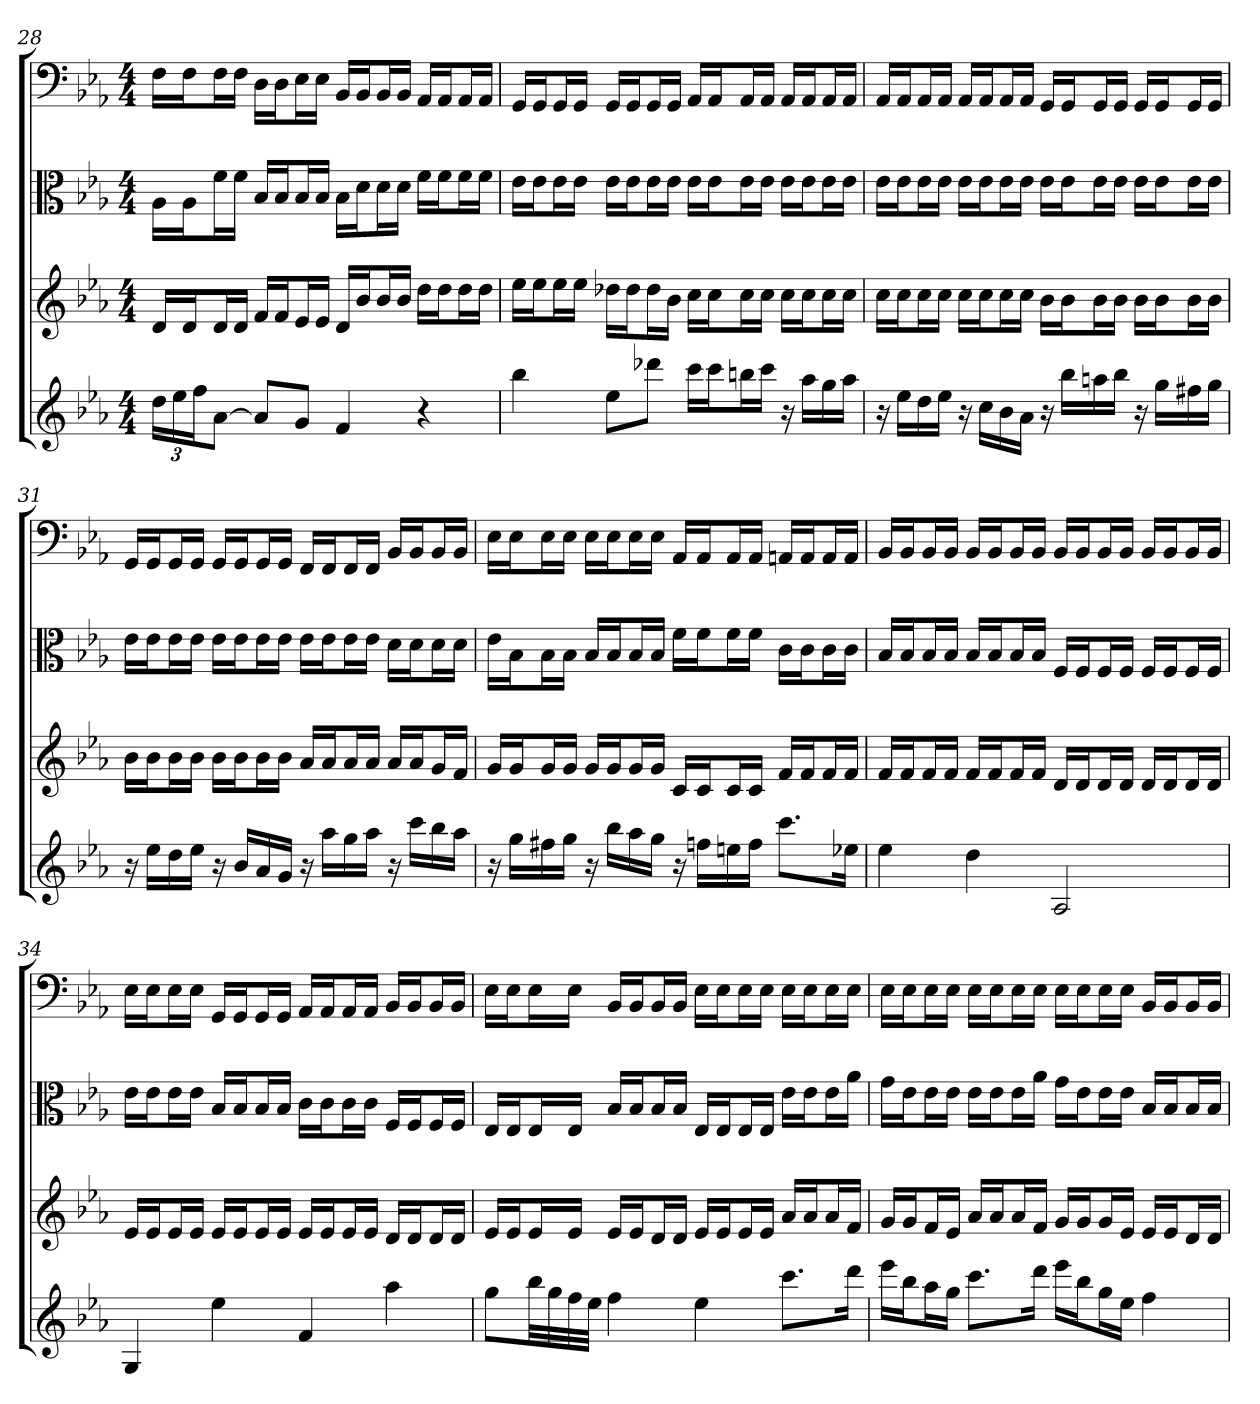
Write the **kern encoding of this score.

**kern	**kern	**kern	**kern
*part4	*part3	*part2	*part1
*staff4	*staff3	*staff2	*staff1
*	*	*clefC3	*clefF4
*k[b-e-a-]	*k[b-e-a-]	*k[b-e-a-]	*k[b-e-a-]
*E-:	*E-:	*E-:	*E-:
*M4/4	*M4/4	*M4/4	*M4/4
=28	=28	=28	=28
24ddLL	16dLL	16A-\LL	16F\LL
24ee-	.	.	.
.	16dJ	16A-\J	16F\J
24ffJ	.	.	.
[8a-J	16dL	16f\L	16F\L
.	16dJJ	16f\JJ	16F\JJ
8a-L]	16fLL	16B-/LL	16D\LL
.	16fJ	16B-/J	16D\J
8gJ	16e-L	16B-/L	16E-\L
.	16e-JJ	16B-/JJ	16E-\JJ
4f	16dLL	16B-\LL	16BB-/LL
.	16b-J	16d\J	16BB-/J
.	16b-L	16d\L	16BB-/L
.	16b-JJ	16d\JJ	16BB-/JJ
4r	16ddLL	16f\LL	16AA-/LL
.	16ddJ	16f\J	16AA-/J
.	16ddL	16f\L	16AA-/L
.	16ddJJ	16f\JJ	16AA-/JJ
=29	=29	=29	=29
4bb-	16ee-LL	16e-\LL	16GG/LL
.	16ee-J	16e-\J	16GG/J
.	16ee-L	16e-\L	16GG/L
.	16ee-JJ	16e-\JJ	16GG/JJ
8ee-L	16dd-XLL	16e-\LL	16GG/LL
.	16dd-J	16e-\J	16GG/J
8ddd-XJ	16dd-L	16e-\L	16GG/L
.	16b-JJ	16e-\JJ	16GG/JJ
16cccLL	16ccLL	16e-\LL	16AA-/LL
16cccJ	16ccJ	16e-\J	16AA-/J
16bbnL	16ccL	16e-\L	16AA-/L
16cccJJ	16ccJJ	16e-\JJ	16AA-/JJ
16r	16ccLL	16e-\LL	16AA-/LL
16aa-LL	16ccJ	16e-\J	16AA-/J
16gg	16ccL	16e-\L	16AA-/L
16aa-JJ	16ccJJ	16e-\JJ	16AA-/JJ
=30	=30	=30	=30
16r	16ccLL	16e-\LL	16AA-/LL
16ee-LL	16ccJ	16e-\J	16AA-/J
16dd	16ccL	16e-\L	16AA-/L
16ee-JJ	16ccJJ	16e-\JJ	16AA-/JJ
16r	16ccLL	16e-\LL	16AA-/LL
16ccLL	16ccJ	16e-\J	16AA-/J
16b-	16ccL	16e-\L	16AA-/L
16a-JJ	16ccJJ	16e-\JJ	16AA-/JJ
16r	16b-LL	16e-\LL	16GG/LL
16bb-LL	16b-J	16e-\J	16GG/J
16aan	16b-L	16e-\L	16GG/L
16bb-JJ	16b-JJ	16e-\JJ	16GG/JJ
16r	16b-LL	16e-\LL	16GG/LL
16ggLL	16b-J	16e-\J	16GG/J
16ff#X	16b-L	16e-\L	16GG/L
16ggJJ	16b-JJ	16e-\JJ	16GG/JJ
=31	=31	=31	=31
16r	16b-LL	16e-\LL	16GG/LL
16ee-LL	16b-J	16e-\J	16GG/J
16dd	16b-L	16e-\L	16GG/L
16ee-JJ	16b-JJ	16e-\JJ	16GG/JJ
16r	16b-LL	16e-\LL	16GG/LL
16b-LL	16b-J	16e-\J	16GG/J
16a-	16b-L	16e-\L	16GG/L
16gJJ	16b-JJ	16e-\JJ	16GG/JJ
16r	16a-LL	16e-\LL	16FF/LL
16aa-LL	16a-J	16e-\J	16FF/J
16gg	16a-L	16e-\L	16FF/L
16aa-JJ	16a-JJ	16e-\JJ	16FF/JJ
16r	16a-LL	16d\LL	16BB-/LL
16cccLL	16a-J	16d\J	16BB-/J
16bb-	16gL	16d\L	16BB-/L
16aa-JJ	16fJJ	16d\JJ	16BB-/JJ
=32	=32	=32	=32
16r	16gLL	16e-\LL	16E-\LL
16ggLL	16gJ	16B-\J	16E-\J
16ff#X	16gL	16B-\L	16E-\L
16ggJJ	16gJJ	16B-\JJ	16E-\JJ
16r	16gLL	16B-/LL	16E-\LL
16bb-LL	16gJ	16B-/J	16E-\J
16aa-	16gL	16B-/L	16E-\L
16ggJJ	16gJJ	16B-/JJ	16E-\JJ
16r	16cLL	16f\LL	16AA-/LL
16ffnLL	16cJ	16f\J	16AA-/J
16een	16cL	16f\L	16AA-/L
16ffJJ	16cJJ	16f\JJ	16AA-/JJ
8.cccL	16fLL	16c\LL	16AAn/LL
.	16fJ	16c\J	16AA/J
.	16fL	16c\L	16AA/L
16ee-XJk	16fJJ	16c\JJ	16AA/JJ
=33	=33	=33	=33
4ee-	16fLL	16B-/LL	16BB-/LL
.	16fJ	16B-/J	16BB-/J
.	16fL	16B-/L	16BB-/L
.	16fJJ	16B-/JJ	16BB-/JJ
4dd	16fLL	16B-/LL	16BB-/LL
.	16fJ	16B-/J	16BB-/J
.	16fL	16B-/L	16BB-/L
.	16fJJ	16B-/JJ	16BB-/JJ
2A-	16dLL	16F/LL	16BB-/LL
.	16dJ	16F/J	16BB-/J
.	16dL	16F/L	16BB-/L
.	16dJJ	16F/JJ	16BB-/JJ
.	16dLL	16F/LL	16BB-/LL
.	16dJ	16F/J	16BB-/J
.	16dL	16F/L	16BB-/L
.	16dJJ	16F/JJ	16BB-/JJ
=34	=34	=34	=34
4G	16e-LL	16e-\LL	16E-\LL
.	16e-J	16e-\J	16E-\J
.	16e-L	16e-\L	16E-\L
.	16e-JJ	16e-\JJ	16E-\JJ
4ee-	16e-LL	16B-/LL	16GG/LL
.	16e-J	16B-/J	16GG/J
.	16e-L	16B-/L	16GG/L
.	16e-JJ	16B-/JJ	16GG/JJ
4f	16e-LL	16c\LL	16AA-/LL
.	16e-J	16c\J	16AA-/J
.	16e-L	16c\L	16AA-/L
.	16e-JJ	16c\JJ	16AA-/JJ
4aa-	16dLL	16F/LL	16BB-/LL
.	16dJ	16F/J	16BB-/J
.	16dL	16F/L	16BB-/L
.	16dJJ	16F/JJ	16BB-/JJ
=35	=35	=35	=35
8ggL	16e-LL	16E-/LL	16E-\LL
.	16e-J	16E-/J	16E-\J
32bb-LL	16e-L	16E-/L	16E-\L
32gg	.	.	.
32ff	16e-JJ	16E-/JJ	16E-\JJ
32ee-JJJ	.	.	.
4ff	16e-LL	16B-/LL	16BB-/LL
.	16e-J	16B-/J	16BB-/J
.	16dL	16B-/L	16BB-/L
.	16dJJ	16B-/JJ	16BB-/JJ
4ee-	16e-LL	16E-/LL	16E-\LL
.	16e-J	16E-/J	16E-\J
.	16e-L	16E-/L	16E-\L
.	16e-JJ	16E-/JJ	16E-\JJ
8.cccL	16a-LL	16e-\LL	16E-\LL
.	16a-J	16e-\J	16E-\J
.	16a-L	16e-\L	16E-\L
16dddJk	16fJJ	16a-\JJ	16E-\JJ
=36	=36	=36	=36
16eee-LL	16gLL	16g\LL	16E-\LL
16bb-J	16gJ	16e-\J	16E-\J
16aa-L	16fL	16e-\L	16E-\L
16ggJJ	16e-JJ	16e-\JJ	16E-\JJ
8.cccL	16a-LL	16e-\LL	16E-\LL
.	16a-J	16e-\J	16E-\J
.	16a-L	16e-\L	16E-\L
16dddJk	16fJJ	16a-\JJ	16E-\JJ
16eee-LL	16gLL	16g\LL	16E-\LL
16bb-J	16gJ	16e-\J	16E-\J
16ggL	16gL	16e-\L	16E-\L
16ee-JJ	16e-JJ	16e-\JJ	16E-\JJ
4ff	16e-LL	16B-/LL	16BB-/LL
.	16e-J	16B-/J	16BB-/J
.	16dL	16B-/L	16BB-/L
.	16dJJ	16B-/JJ	16BB-/JJ
=	=	=	=
*-	*-	*-	*-
